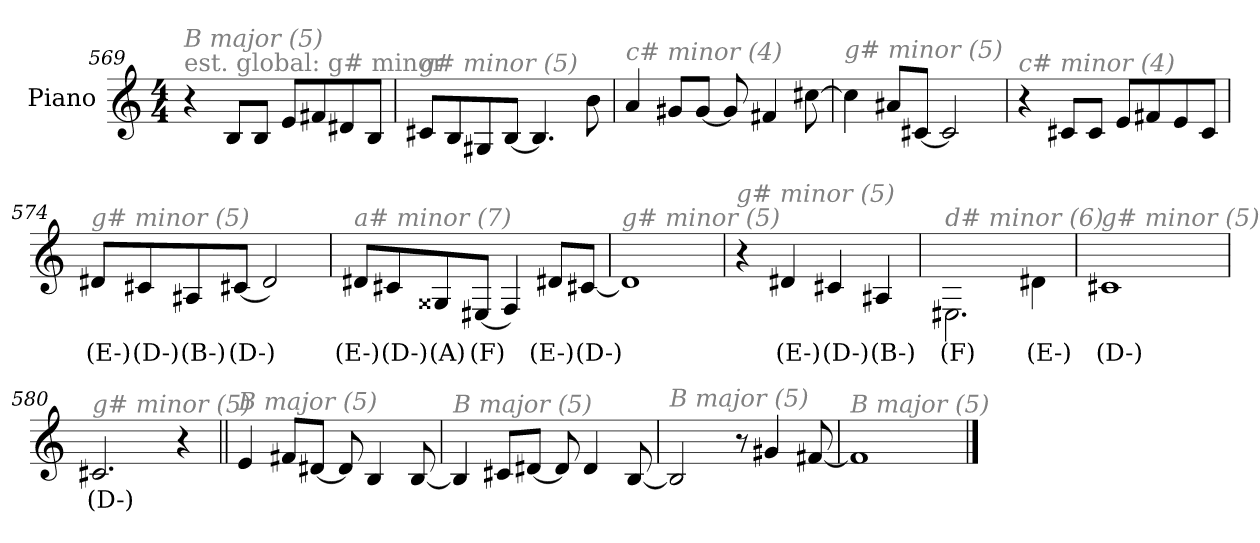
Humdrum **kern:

**kern	**text
*part1	*part1
*staff1	*staff1
*I"Piano	*
*I'Pno.	*
*clefG2	*
*k[]	*
*M4/4	*
=569	=569
!LO:TX:a:color=#808080:t=est. global&colon; g# minor	!
!LO:TX:i:color=#808080:t=B major (5)	!
4r	.
8B/L	.
8B/J	.
8e/L	.
8f#X/	.
8d#X/	.
8B/J	.
=570	=570
!LO:TX:i:color=#808080:t=g# minor (5)	!
8c#X/L	.
8B/	.
8G#X/	.
[8B/J	.
4.B/]	.
8b\	.
=571	=571
!LO:TX:i:color=#808080:t=c# minor (4)	!
4a/	.
8g#X/L	.
[8g#/J	.
8g#/]	.
4f#X/	.
[8cc#X\	.
=572	=572
!LO:TX:i:color=#808080:t=g# minor (5)	!
4cc#\]	.
8a#X/L	.
[8c#X/J	.
2c#/]	.
!!LO:LB:g=z
=573	=573
!LO:TX:i:color=#808080:t=c# minor (4)	!
4r	.
8c#X/L	.
8c#/J	.
8e/L	.
8f#X/	.
8e/	.
8c#/J	.
=574	=574
!LO:TX:i:color=#808080:t=g# minor (5)	!
8d#Xi/L	(E-)
8c#Xi/	(D-)
8A#Xi/	(B-)
[8c#Xi/J	(D-)
2d-/]	.
=575	=575
!LO:TX:i:color=#808080:t=a# minor (7)	!
8d#Xi/L	(E-)
8c#Xi/	(D-)
8G##Xi/	(A)
[8E#Xi/J	(F)
4F/]	.
8d#Xi/L	(E-)
[8c#Xi/J	(D-)
=576	=576
!LO:TX:i:color=#808080:t=g# minor (5)	!
1d-]	.
!!LO:LB:g=z
=577	=577
!LO:TX:i:color=#808080:t=g# minor (5)	!
4r	.
4d#Xi/	(E-)
4c#Xi/	(D-)
4A#Xi/	(B-)
=578	=578
!LO:TX:i:color=#808080:t=d# minor (6)	!
2.E#Xi\	(F)
4d#Xi\	(E-)
=579	=579
!LO:TX:i:color=#808080:t=g# minor (5)	!
1c#Xi	(D-)
=580	=580
!LO:TX:i:color=#808080:t=g# minor (5)	!
2.c#Xi/	(D-)
4r	.
!!LO:LB:g=z
=581||	=581||
!LO:TX:i:color=#808080:t=B major (5)	!
4e/	.
8f#X/L	.
[8d#X/J	.
8d#/]	.
4B/	.
[8B/	.
=582	=582
!LO:TX:i:color=#808080:t=B major (5)	!
4B/]	.
8c#X/L	.
[8d#X/J	.
8d#/]	.
4d#/	.
[8B/	.
=583	=583
!LO:TX:i:color=#808080:t=B major (5)	!
2B/]	.
8r	.
4g#X/	.
[8f#X/	.
=584	=584
!LO:TX:i:color=#808080:t=B major (5)	!
1f#]	.
==	==
*-	*-
